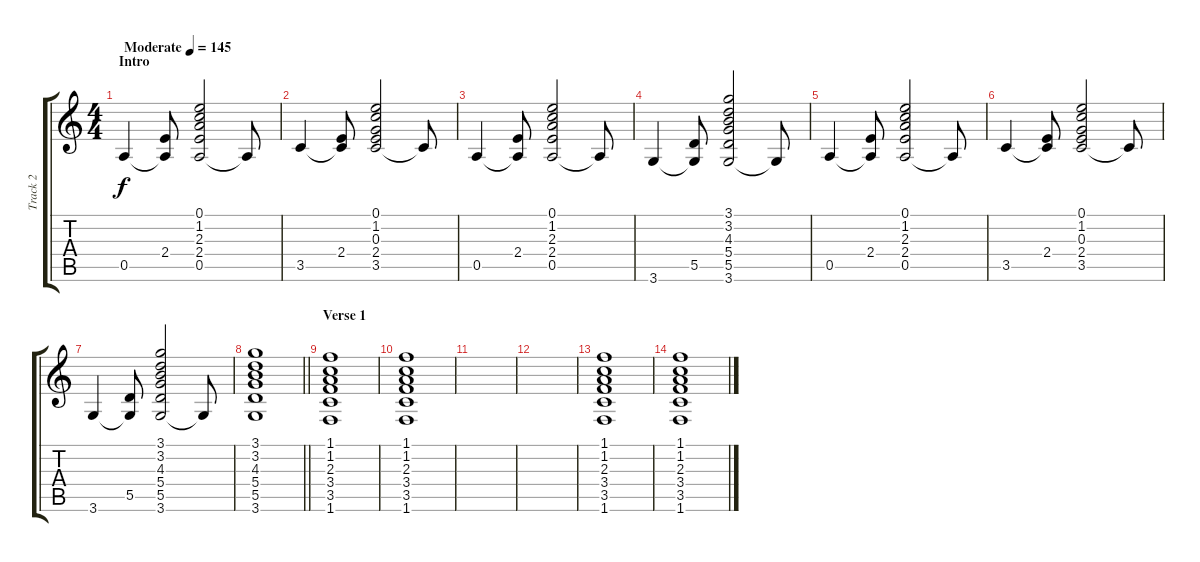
\track ("Track 2" "Track 2") {instrument electricguitarclean}
\staff {score tabs}
\tuning (E4 B3 G3 D3 A2 E2) {hide}
\ts (4 4)
\section ("" "Intro")
\tempo (145 "Moderate")
\clef g2
\ks c
0.5.4{dy f instrument electricguitarclean} (2.4 0.5{t}).8 (0.1 1.2 2.3 2.4 0.5).2 0.5{t}.8 |
3.5.4 (2.4 3.5{t}).8 (0.1 1.2 0.3 2.4 3.5).2 3.5{t}.8 |
0.5.4 (2.4 0.5{t}).8 (0.1 1.2 2.3 2.4 0.5).2 0.5{t}.8 |
3.6.4 (5.5 3.6{t}).8 (3.1 3.2 4.3 5.4 5.5 3.6).2 3.6{t}.8 |
0.5.4 (2.4 0.5{t}).8 (0.1 1.2 2.3 2.4 0.5).2 0.5{t}.8 |
3.5.4 (2.4 3.5{t}).8 (0.1 1.2 0.3 2.4 3.5).2 3.5{t}.8 |
3.6.4 (5.5 3.6{t}).8 (3.1 3.2 4.3 5.4 5.5 3.6).2 3.6{t}.8 |
\barLineRight lightlight
(3.1 3.2 4.3 5.4 5.5 3.6).1 |
\section ("" "Verse 1")
(1.1 1.2 2.3 3.4 3.5 1.6).1 |
(1.1 1.2 2.3 3.4 3.5 1.6).1 |
|
|
(1.1 1.2 2.3 3.4 3.5 1.6).1 |
(1.1 1.2 2.3 3.4 3.5 1.6).1
